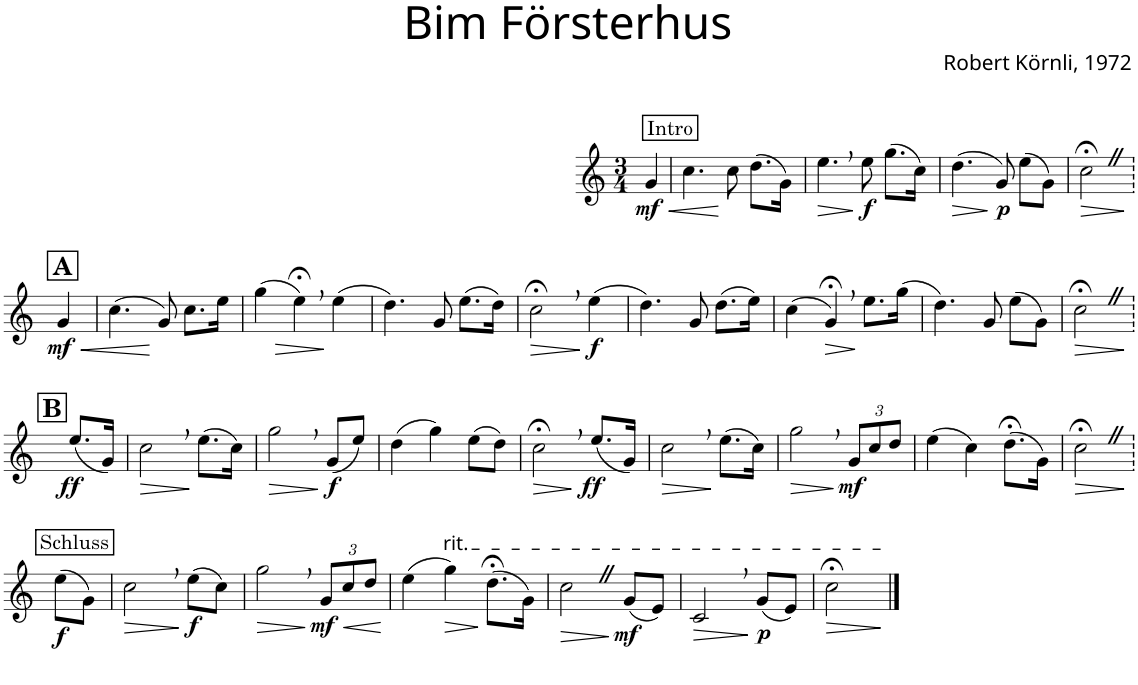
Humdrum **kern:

**kern	**dynam
*part1	*part1
*staff1	*staff1
*I"Alphorn	*
*I'Alphn.	*
*clefG2	*
*Trd4c6	*
*k[]	*
*M3/4	*
!!LO:REH:place=s1:a:cj:fs=11:t=Intro
=	=
!	!LO:HP:b
!	!LO:DY:n=1:b
4g/	< mf
=1	=1
4.cc\	.
8cc\	[
(8.dd\L	.
16g\Jk)	.
=2	=2
!	!LO:HP:b
4.ee,\	>
!	!LO:DY:n=1:b
8ee\	] f
(8.gg\L	.
16cc\Jk)	.
=3	=3
!	!LO:HP:b
(4.dd\	>
!	!LO:DY:n=1:b
8g/)	] p
(8ee\L	.
8g\J)	.
=4	=4
!	!LO:HP:b
2cc;<Z\	>
.	]
!!LO:LB:g=z
=4X1	=4X1
!!LO:REH:place=s1:a:B:cj:fs=14:t=A
!	!LO:HP:b
!	!LO:DY:n=1:b
4g/	< mf
=5	=5
(4.cc\	.
8g/)	[
8.cc\L	.
16ee\Jk	.
=6	=6
!	!LO:HP:b
(4gg\	>
4ee;<,\)	.
(4ee\	]
=7	=7
4.dd\)	.
8g/	.
(8.ee\L	.
16dd\Jk)	.
=8	=8
!	!LO:HP:b
2cc;<,\	>
!	!LO:DY:n=1:b
(4ee\	] f
=9	=9
4.dd\)	.
8g/	.
(8.dd\L	.
16ee\Jk)	.
=10	=10
(4cc\	.
!	!LO:HP:b
4g;<,/)	>
8.ee\L	]
(16gg\Jk	.
=11	=11
4.dd\)	.
8g/	.
(8ee\L	.
8g\J)	.
=12	=12
!	!LO:HP:b
2cc;<Z\	>
.	]
!!LO:LB:g=z
!!LO:REH:place=s1:a:B:cj:fs=14:t=B
=12X2	=12X2
!	!LO:DY:b
(8.ee/L	ff
16g/Jk)	.
=13	=13
!	!LO:HP:b
2cc,\	>
(8.ee\L	]
16cc\Jk)	.
=14	=14
!	!LO:HP:b
2gg,\	>
!	!LO:DY:n=1:b
(8g/L	] f
8ee/J)	.
=15	=15
(4dd\	.
4gg\)	.
(8ee\L	.
8dd\J)	.
=16	=16
!	!LO:HP:b
2cc;<,\	>
!	!LO:DY:n=1:b
(8.ee/L	] ff
16g/Jk)	.
=17	=17
!	!LO:HP:b
2cc,\	>
(8.ee\L	]
16cc\Jk)	.
=18	=18
!	!LO:HP:b
2gg,\	>
*Xbrackettup	*
!	!LO:DY:n=1:b
12g/L	] mf
12cc/	.
12dd/J	.
=19	=19
(4ee\	.
4cc\)	.
(8.dd;<\L	.
16g\Jk)	.
=20	=20
!	!LO:HP:b
2cc;<Z\	>
.	]
!!LO:LB:g=z
=20X3	=20X3
!!LO:REH:place=s1:a:cj:fs=11:t=Schluss
!	!LO:DY:b
(8ee\L	f
8g\J)	.
=21	=21
!	!LO:HP:b
2cc,\	>
!	!LO:DY:n=1:b
(8ee\L	] f
8cc\J)	.
=22	=22
!	!LO:HP:b
2gg,\	>
!	!LO:HP:n=1:b
!	!LO:DY:n=1:b
12g/L	] < mf
12cc/	.
12dd/J	.
.	[
=23	=23
(4ee\	.
!LO:TX:a:t=rit.	!
!	!LO:HP:b
4gg\)	>
(8.dd;<\L	]
16g\Jk)	.
=24	=24
!	!LO:HP:b
2ccZ\	>
!	!LO:DY:n=1:b
(8g/L	] mf
8e/J)	.
=25	=25
!	!LO:HP:b
2c,/	>
!	!LO:DY:n=1:b
(8g/L	] p
8e/J)	.
=26	=26
!	!LO:HP:b
2cc;<\	>
.	]
==	==
*-	*-
